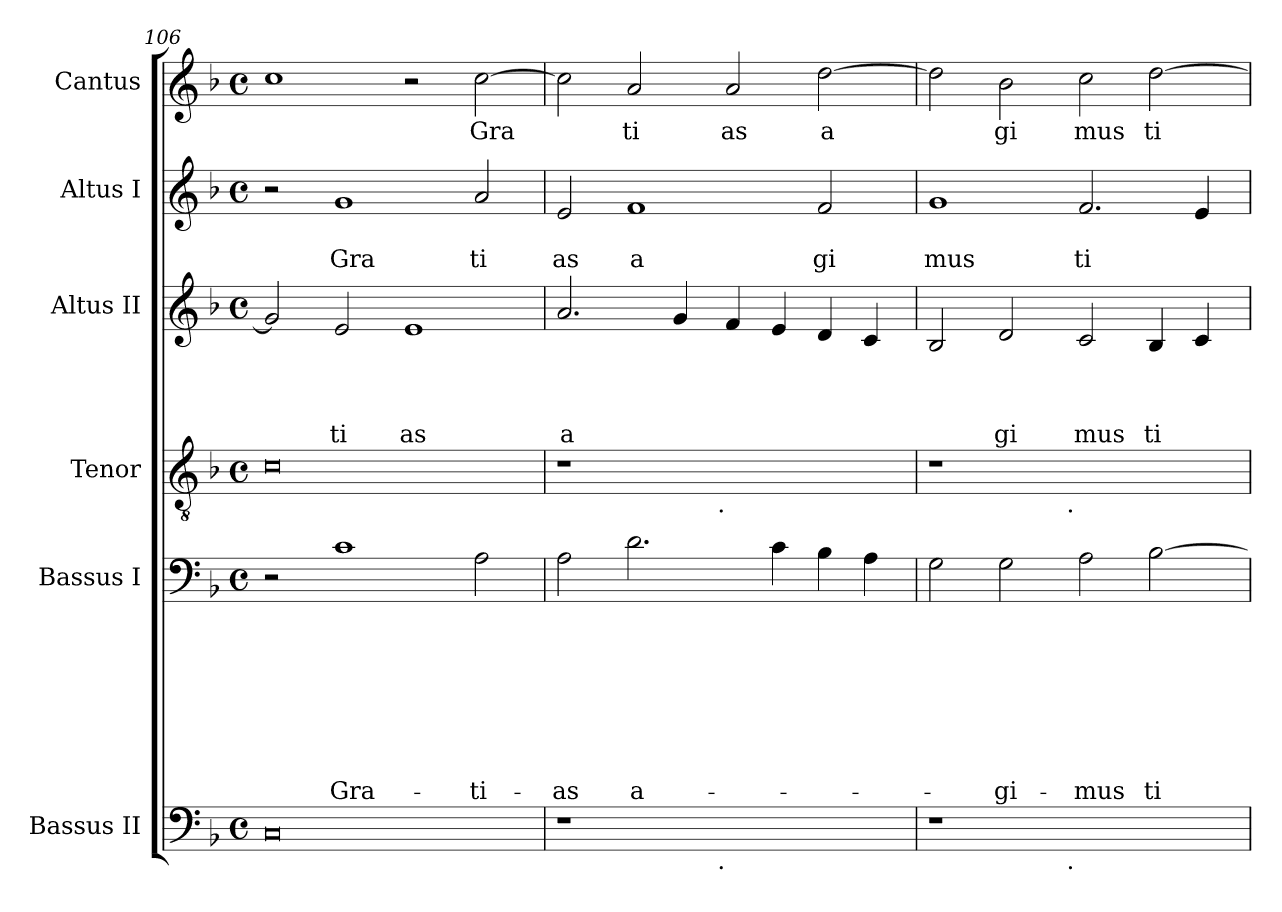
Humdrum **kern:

**kern	**text	**kern	**text	**text	**text	**text	**text	**text	**text	**text	**kern	**text	**kern	**text	**text	**text	**text	**kern	**text	**text	**kern	**text
*part6	*part6	*part5	*part5	*part5	*part5	*part5	*part5	*part5	*part5	*part5	*part4	*part4	*part3	*part3	*part3	*part3	*part3	*part2	*part2	*part2	*part1	*part1
*staff6	*staff6	*staff5	*staff5	*staff5	*staff5	*staff5	*staff5	*staff5	*staff5	*staff5	*staff4	*staff4	*staff3	*staff3	*staff3	*staff3	*staff3	*staff2	*staff2	*staff2	*staff1	*staff1
*I"Bassus II	*	*I"Bassus I	*	*	*	*	*	*	*	*	*I"Tenor	*	*I"Altus II	*	*	*	*	*I"Altus I	*	*	*I"Cantus	*
*I'B II	*	*I'B I	*	*	*	*	*	*	*	*	*I'T	*	*I'A II	*	*	*	*	*I'A I	*	*	*	*
*clefF4	*	*clefF4	*	*	*	*	*	*	*	*	*clefGv2	*	*clefG2	*	*	*	*	*clefG2	*	*	*clefG2	*
*k[b-]	*	*k[b-]	*	*	*	*	*	*	*	*	*k[b-]	*	*k[b-]	*	*	*	*	*k[b-]	*	*	*k[b-]	*
*F:	*	*F:	*	*	*	*	*	*	*	*	*F:	*	*F:	*	*	*	*	*F:	*	*	*F:	*
*M4/4	*	*M4/4	*	*	*	*	*	*	*	*	*M4/4	*	*M4/4	*	*	*	*	*M4/4	*	*	*M4/4	*
*met(c)	*	*met(c)	*	*	*	*	*	*	*	*	*met(c)	*	*met(c)	*	*	*	*	*met(c)	*	*	*met(c)	*
=106	=106	=106	=106	=106	=106	=106	=106	=106	=106	=106	=106	=106	=106	=106	=106	=106	=106	=106	=106	=106	=106	=106
0C	.	2r	.	.	.	.	.	.	.	.	0c	.	2g/]	.	.	.	.	2r	.	.	1cc	.
!	!	!	!	!	!	!	!	!	!	!LO:LY:b	!	!	!	!	!	!	!LO:LY:b	!	!	!LO:LY:b	!	!
.	.	1c	.	.	.	.	.	.	.	Gra-	.	.	2e/	.	.	.	ti	1g	.	Gra	.	.
!	!	!	!	!	!	!	!	!	!	!	!	!	!	!	!	!	!LO:LY:b	!	!	!	!	!
.	.	.	.	.	.	.	.	.	.	.	.	.	1e	.	.	.	as	.	.	.	2r	.
!	!	!	!	!	!	!	!	!	!	!LO:LY:b	!	!	!	!	!	!	!	!	!	!LO:LY:b	!	!LO:LY:b
.	.	2A\	.	.	.	.	.	.	.	-ti-	.	.	.	.	.	.	.	2a/	.	ti	[>2cc\	Gra
=107	=107	=107	=107	=107	=107	=107	=107	=107	=107	=107	=107	=107	=107	=107	=107	=107	=107	=107	=107	=107	=107	=107
!	!	!	!	!	!	!	!	!	!	!LO:LY:b	!	!	!	!	!	!	!LO:LY:b	!	!	!LO:LY:b	!	!
*^	*	*	*	*	*	*	*	*	*	*	*^	*	*	*	*	*	*	*	*	*	*	*
1r	2ryy	.	2A\	.	.	.	.	.	.	.	-as	1r	2ryy	.	2.a/	.	.	.	a	2e/	.	as	2cc\]	.
!	!	!	!	!	!	!	!	!	!	!	!LO:LY:b	!	!	!	!	!	!	!	!	!	!	!LO:LY:b	!	!LO:LY:b
.	4ryy	.	2.d\	.	.	.	.	.	.	.	a-	.	4ryy	.	.	.	.	.	.	1f	.	a	2a/	ti
.	8...ryy	.	.	.	.	.	.	.	.	.	.	.	8...ryy	.	4g/	.	.	.	.	.	.	.	.	.
!	!	!	!	!	!	!	!	!	!	!	!	!	!LO:TX:b:t=.	!	!	!	!	!	!	!	!	!	!	!
!	!LO:TX:b:t=.	!	!	!	!	!	!	!	!	!	!	!	!	!	!	!	!	!	!	!	!	!	!	!
.	1ryy	.	.	.	.	.	.	.	.	.	.	.	1ryy	.	.	.	.	.	.	.	.	.	.	.
!	!	!	!	!	!	!	!	!	!	!	!	!	!	!	!	!	!	!	!	!	!	!	!	!LO:LY:b
1ryy	.	.	.	.	.	.	.	.	.	.	.	1ryy	.	.	4f/	.	.	.	.	.	.	.	2a/	as
.	.	.	4c\	.	.	.	.	.	.	.	.	.	.	.	4e/	.	.	.	.	.	.	.	.	.
!	!	!	!	!	!	!	!	!	!	!	!	!	!	!	!	!	!	!	!	!	!	!LO:LY:b	!	!LO:LY:b
.	.	.	4B-\	.	.	.	.	.	.	.	.	.	.	.	4d/	.	.	.	.	2f/	.	gi	[>2dd\	a
.	.	.	4A\	.	.	.	.	.	.	.	.	.	.	.	4c/	.	.	.	.	.	.	.	.	.
.	64ryy	.	.	.	.	.	.	.	.	.	.	.	64ryy	.	.	.	.	.	.	.	.	.	.	.
=108	=108	=108	=108	=108	=108	=108	=108	=108	=108	=108	=108	=108	=108	=108	=108	=108	=108	=108	=108	=108	=108	=108	=108	=108
!	!	!	!	!	!	!	!	!	!	!	!	!	!	!	!	!	!	!	!	!	!	!LO:LY:b	!	!
1r	2ryy	.	2G\	.	.	.	.	.	.	.	.	1r	2ryy	.	2B-/	.	.	.	.	1g	.	mus	2dd\]	.
!	!	!	!	!	!	!	!	!	!	!	!LO:LY:b	!	!	!	!	!	!	!	!LO:LY:b	!	!	!	!	!LO:LY:b
.	4...ryy	.	2G\	.	.	.	.	.	.	.	-gi-	.	4...ryy	.	2d/	.	.	.	gi	.	.	.	2b-\	gi
!	!	!	!	!	!	!	!	!	!	!	!	!	!LO:TX:b:t=.	!	!	!	!	!	!	!	!	!	!	!
!	!LO:TX:b:t=.	!	!	!	!	!	!	!	!	!	!	!	!	!	!	!	!	!	!	!	!	!	!	!
.	1ryy	.	.	.	.	.	.	.	.	.	.	.	1ryy	.	.	.	.	.	.	.	.	.	.	.
!	!	!	!	!	!	!	!	!	!	!	!LO:LY:b	!	!	!	!	!	!	!	!LO:LY:b	!	!	!LO:LY:b	!	!LO:LY:b
1ryy	.	.	2A\	.	.	.	.	.	.	.	-mus	1ryy	.	.	2c/	.	.	.	mus	2.f/	.	ti	2cc\	mus
!	!	!	!	!	!	!	!	!	!	!	!LO:LY:b	!	!	!	!	!	!	!	!LO:LY:b	!	!	!	!	!LO:LY:b
.	.	.	[>2B-\	.	.	.	.	.	.	.	ti-	.	.	.	4B-/	.	.	.	ti	.	.	.	[>2dd\	ti
.	.	.	.	.	.	.	.	.	.	.	.	.	.	.	4c/	.	.	.	.	4e/	.	.	.	.
.	32ryy	.	.	.	.	.	.	.	.	.	.	.	32ryy	.	.	.	.	.	.	.	.	.	.	.
*v	*v	*	*	*	*	*	*	*	*	*	*	*v	*v	*	*	*	*	*	*	*	*	*	*	*
=	=	=	=	=	=	=	=	=	=	=	=	=	=	=	=	=	=	=	=	=	=	=
*-	*-	*-	*-	*-	*-	*-	*-	*-	*-	*-	*-	*-	*-	*-	*-	*-	*-	*-	*-	*-	*-	*-
